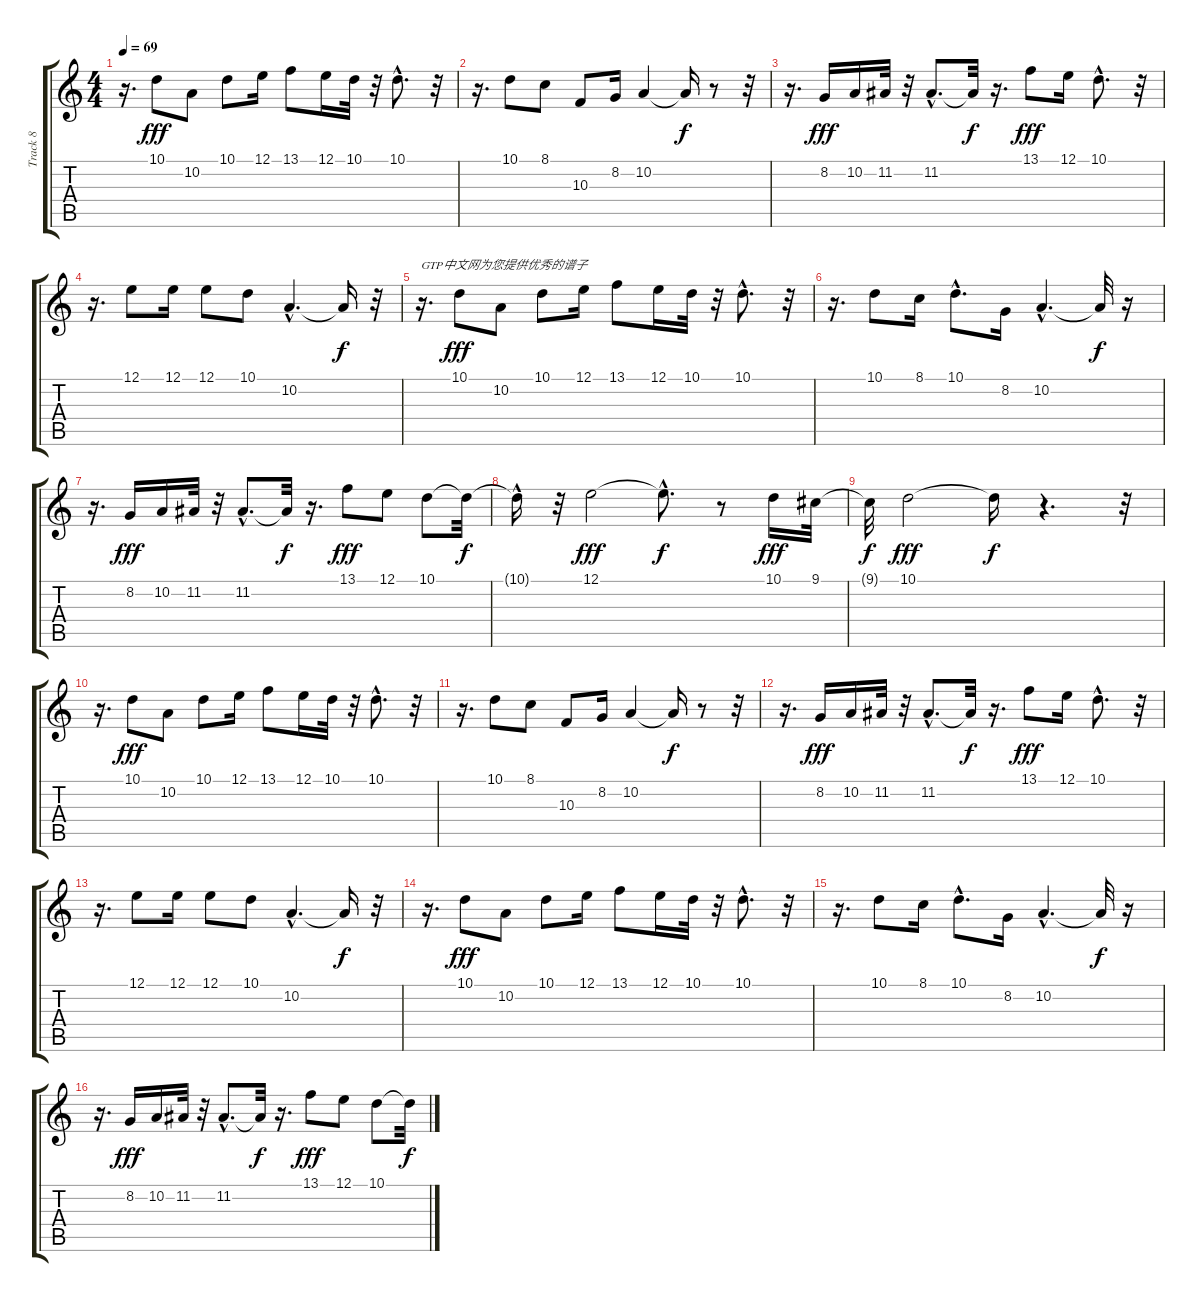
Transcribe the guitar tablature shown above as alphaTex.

\track ("Track 8" "Track 8") {instrument lead1square}
\staff {score tabs}
\tuning (E4 B3 G3 D3 A2 E2) {hide}
\ts (4 4)
\tempo 69
\clef g2
\ks c
r.16{d dy fff instrument lead1square} 10.1.8 10.2.8 10.1.8 12.1.16 13.1.8 12.1.16 10.1.32 r.32 10.1{hac}.8{d} r.32 |
r.16{d} 10.1.8 8.1.8 10.3.8 8.2.16 10.2.4 10.2{t}.16{dy f} r.8 r.32 |
r.16{d} 8.2.16{dy fff} 10.2.16 11.2.32 r.32 11.2{hac}.8{d} 11.2{t}.32{dy f} r.16{d} 13.1.8{dy fff} 12.1.16 10.1{hac}.8{d} r.32 |
r.16{d} 12.1.8 12.1.16 12.1.8 10.1.8 10.2{hac}.4{d} 10.2{t}.16{dy f} r.32 |
r.16{d txt "GTP中文网为您提供优秀的谱子"} 10.1.8{dy fff} 10.2.8 10.1.8 12.1.16 13.1.8 12.1.16 10.1.32 r.32 10.1{hac}.8{d} r.32 |
r.16{d} 10.1.8 8.1.16 10.1{hac}.8{d} 8.2.16 10.2{hac}.4{d} 10.2{t}.32{dy f} r.16 |
r.16{d} 8.2.16{dy fff} 10.2.16 11.2.32 r.32 11.2{hac}.8{d} 11.2{t}.32{dy f} r.16{d} 13.1.8{dy fff} 12.1.8 10.1.8 10.1{t}.32{dy f} |
10.1{hac t}.16 r.32 12.1.2{dy fff} 12.1{hac t}.8{d dy f} r.8 10.1.16{dy fff} 9.1.32 |
9.1{t}.32{dy f} 10.1.2{dy fff} 10.1{t}.16{dy f} r.4{d} r.32 |
r.16{d} 10.1.8{dy fff} 10.2.8 10.1.8 12.1.16 13.1.8 12.1.16 10.1.32 r.32 10.1{hac}.8{d} r.32 |
r.16{d} 10.1.8 8.1.8 10.3.8 8.2.16 10.2.4 10.2{t}.16{dy f} r.8 r.32 |
r.16{d} 8.2.16{dy fff} 10.2.16 11.2.32 r.32 11.2{hac}.8{d} 11.2{t}.32{dy f} r.16{d} 13.1.8{dy fff} 12.1.16 10.1{hac}.8{d} r.32 |
r.16{d} 12.1.8 12.1.16 12.1.8 10.1.8 10.2{hac}.4{d} 10.2{t}.16{dy f} r.32 |
r.16{d} 10.1.8{dy fff} 10.2.8 10.1.8 12.1.16 13.1.8 12.1.16 10.1.32 r.32 10.1{hac}.8{d} r.32 |
r.16{d} 10.1.8 8.1.16 10.1{hac}.8{d} 8.2.16 10.2{hac}.4{d} 10.2{t}.32{dy f} r.16 |
r.16{d} 8.2.16{dy fff} 10.2.16 11.2.32 r.32 11.2{hac}.8{d} 11.2{t}.32{dy f} r.16{d} 13.1.8{dy fff} 12.1.8 10.1.8 10.1{t}.32{dy f}
